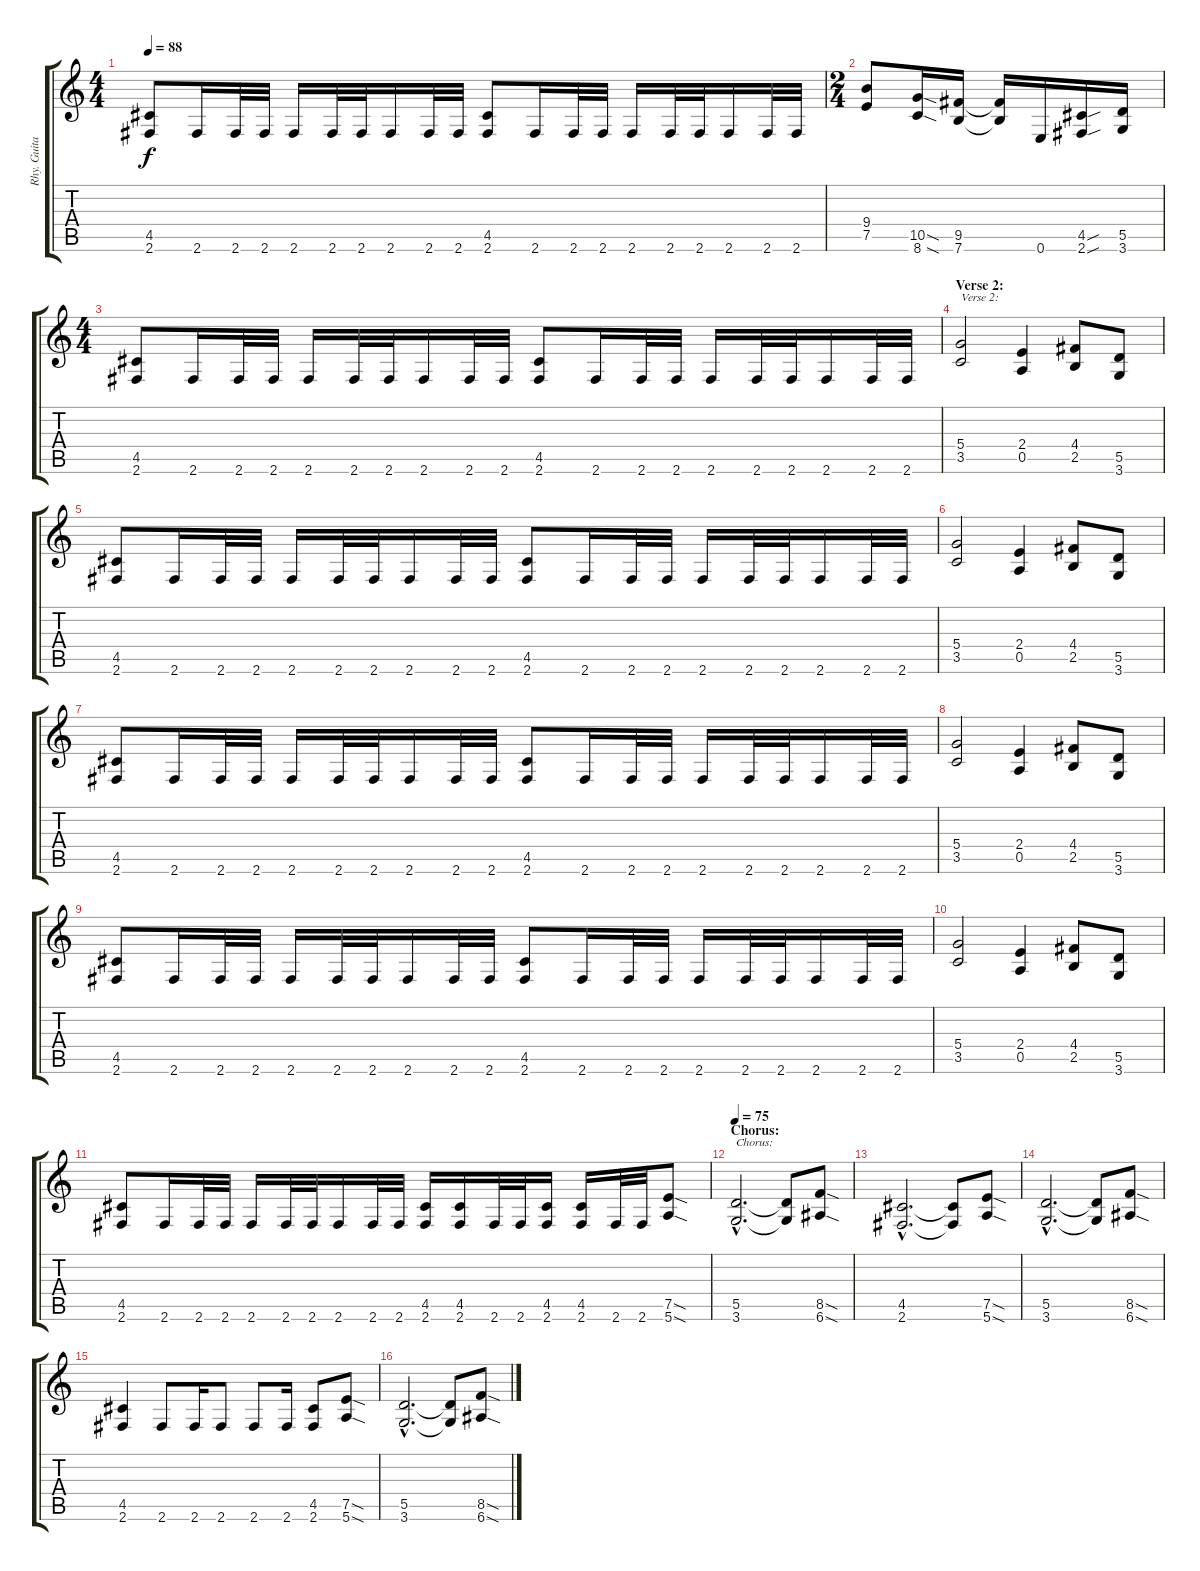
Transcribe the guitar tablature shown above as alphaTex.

\track ("Rhy. Guitar 1" "Rhy. Guita") {instrument distortionguitar}
\staff {score tabs}
\tuning (E4 B3 G3 D3 A2 E2) {hide}
\ts (4 4)
\tempo 88
\clef g2
\ks c
(4.5 2.6).8{dy f} 2.6.16 2.6.32 2.6.32 2.6.16 2.6.32 2.6.32 2.6.16 2.6.32 2.6.32 (4.5 2.6).8 2.6.16 2.6.32 2.6.32 2.6.16 2.6.32 2.6.32 2.6.16 2.6.32 2.6.32 |
\ts (2 4)
(9.4 7.5).8 (10.5{sod} 8.6{sod}).16 (9.5 7.6).16 (9.5{t} 7.6{t}).16 0.6.16 (4.5{sou} 2.6{sou}).16 (5.5 3.6).16 |
\ts (4 4)
(4.5 2.6).8 2.6.16 2.6.32 2.6.32 2.6.16 2.6.32 2.6.32 2.6.16 2.6.32 2.6.32 (4.5 2.6).8 2.6.16 2.6.32 2.6.32 2.6.16 2.6.32 2.6.32 2.6.16 2.6.32 2.6.32 |
\section ("" "Verse 2:")
(5.4 3.5).2{txt "Verse 2:"} (2.4 0.5).4 (4.4 2.5).8 (5.5 3.6).8 |
(4.5 2.6).8 2.6.16 2.6.32 2.6.32 2.6.16 2.6.32 2.6.32 2.6.16 2.6.32 2.6.32 (4.5 2.6).8 2.6.16 2.6.32 2.6.32 2.6.16 2.6.32 2.6.32 2.6.16 2.6.32 2.6.32 |
(5.4 3.5).2 (2.4 0.5).4 (4.4 2.5).8 (5.5 3.6).8 |
(4.5 2.6).8 2.6.16 2.6.32 2.6.32 2.6.16 2.6.32 2.6.32 2.6.16 2.6.32 2.6.32 (4.5 2.6).8 2.6.16 2.6.32 2.6.32 2.6.16 2.6.32 2.6.32 2.6.16 2.6.32 2.6.32 |
(5.4 3.5).2 (2.4 0.5).4 (4.4 2.5).8 (5.5 3.6).8 |
(4.5 2.6).8 2.6.16 2.6.32 2.6.32 2.6.16 2.6.32 2.6.32 2.6.16 2.6.32 2.6.32 (4.5 2.6).8 2.6.16 2.6.32 2.6.32 2.6.16 2.6.32 2.6.32 2.6.16 2.6.32 2.6.32 |
(5.4 3.5).2 (2.4 0.5).4 (4.4 2.5).8 (5.5 3.6).8 |
(4.5 2.6).8 2.6.16 2.6.32 2.6.32 2.6.16 2.6.32 2.6.32 2.6.16 2.6.32 2.6.32 (4.5 2.6).16 (4.5 2.6).16 2.6.32 2.6.32 (4.5 2.6).16 (4.5 2.6).16 2.6.32 2.6.32 (7.5{sod} 5.6{sod}).8 |
\section ("" "Chorus:")
\tempo 75
(5.5{hac} 3.6{hac}).2{d txt "Chorus:"} (5.5{t} 3.6{t}).8 (8.5{sod} 6.6{sod}).8 |
(4.5{hac} 2.6{hac}).2{d} (4.5{t} 2.6{t}).8 (7.5{sod} 5.6{sod}).8 |
(5.5{hac} 3.6{hac}).2{d} (5.5{t} 3.6{t}).8 (8.5{sod} 6.6{sod}).8 |
(4.5 2.6).4 2.6.8 2.6.16 2.6.8 2.6.8 2.6.16 (4.5 2.6).8 (7.5{sod} 5.6{sod}).8 |
(5.5{hac} 3.6{hac}).2{d} (5.5{t} 3.6{t}).8 (8.5{sod} 6.6{sod}).8
